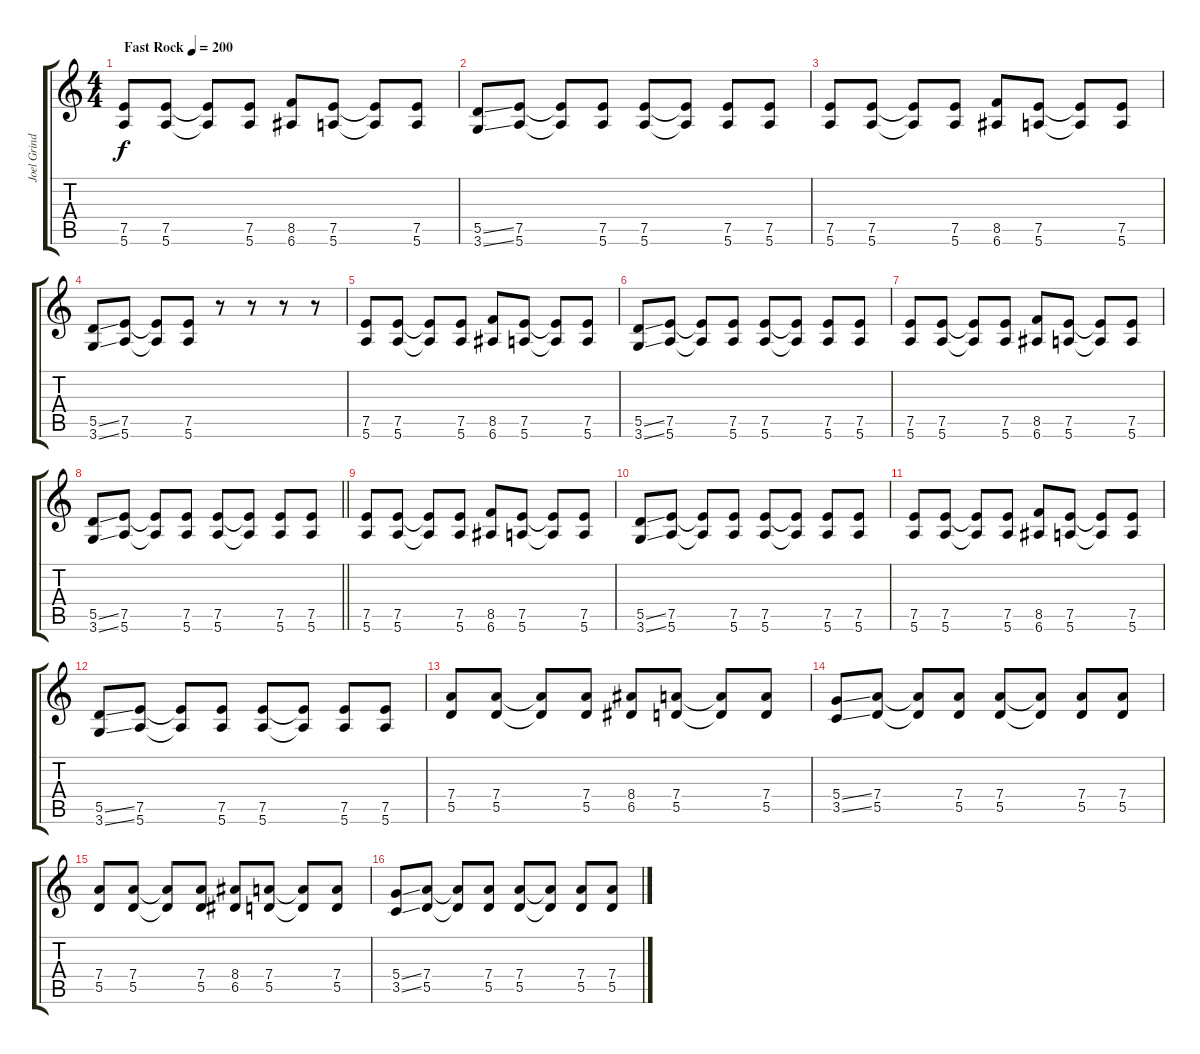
\track ("Joel Grind (lead)" "Joel Grind") {instrument overdrivenguitar}
\staff {score tabs}
\tuning (E4 B3 G3 D3 A2 E2) {hide}
\ts (4 4)
\tempo (200 "Fast Rock")
\clef g2
\ks c
(7.5 5.6).8{dy f instrument overdrivenguitar} (7.5 5.6).8 (7.5{t} 5.6{t}).8 (7.5 5.6).8 (8.5 6.6).8 (7.5 5.6).8 (7.5{t} 5.6{t}).8 (7.5 5.6).8 |
(5.5{ss} 3.6{ss}).8 (7.5 5.6).8 (7.5{t} 5.6{t}).8 (7.5 5.6).8 (7.5 5.6).8 (7.5{t} 5.6{t}).8 (7.5 5.6).8 (7.5 5.6).8 |
(7.5 5.6).8 (7.5 5.6).8 (7.5{t} 5.6{t}).8 (7.5 5.6).8 (8.5 6.6).8 (7.5 5.6).8 (7.5{t} 5.6{t}).8 (7.5 5.6).8 |
(5.5{ss} 3.6{ss}).8 (7.5 5.6).8 (7.5{t} 5.6{t}).8 (7.5 5.6).8 r.8 r.8 r.8 r.8 |
(7.5 5.6).8 (7.5 5.6).8 (7.5{t} 5.6{t}).8 (7.5 5.6).8 (8.5 6.6).8 (7.5 5.6).8 (7.5{t} 5.6{t}).8 (7.5 5.6).8 |
(5.5{ss} 3.6{ss}).8 (7.5 5.6).8 (7.5{t} 5.6{t}).8 (7.5 5.6).8 (7.5 5.6).8 (7.5{t} 5.6{t}).8 (7.5 5.6).8 (7.5 5.6).8 |
(7.5 5.6).8 (7.5 5.6).8 (7.5{t} 5.6{t}).8 (7.5 5.6).8 (8.5 6.6).8 (7.5 5.6).8 (7.5{t} 5.6{t}).8 (7.5 5.6).8 |
\barLineRight lightlight
(5.5{ss} 3.6{ss}).8 (7.5 5.6).8 (7.5{t} 5.6{t}).8 (7.5 5.6).8 (7.5 5.6).8 (7.5{t} 5.6{t}).8 (7.5 5.6).8 (7.5 5.6).8 |
(7.5 5.6).8 (7.5 5.6).8 (7.5{t} 5.6{t}).8 (7.5 5.6).8 (8.5 6.6).8 (7.5 5.6).8 (7.5{t} 5.6{t}).8 (7.5 5.6).8 |
(5.5{ss} 3.6{ss}).8 (7.5 5.6).8 (7.5{t} 5.6{t}).8 (7.5 5.6).8 (7.5 5.6).8 (7.5{t} 5.6{t}).8 (7.5 5.6).8 (7.5 5.6).8 |
(7.5 5.6).8 (7.5 5.6).8 (7.5{t} 5.6{t}).8 (7.5 5.6).8 (8.5 6.6).8 (7.5 5.6).8 (7.5{t} 5.6{t}).8 (7.5 5.6).8 |
(5.5{ss} 3.6{ss}).8 (7.5 5.6).8 (7.5{t} 5.6{t}).8 (7.5 5.6).8 (7.5 5.6).8 (7.5{t} 5.6{t}).8 (7.5 5.6).8 (7.5 5.6).8 |
(7.4 5.5).8 (7.4 5.5).8 (7.4{t} 5.5{t}).8 (7.4 5.5).8 (8.4 6.5).8 (7.4 5.5).8 (7.4{t} 5.5{t}).8 (7.4 5.5).8 |
(5.4{ss} 3.5{ss}).8 (7.4 5.5).8 (7.4{t} 5.5{t}).8 (7.4 5.5).8 (7.4 5.5).8 (7.4{t} 5.5{t}).8 (7.4 5.5).8 (7.4 5.5).8 |
(7.4 5.5).8 (7.4 5.5).8 (7.4{t} 5.5{t}).8 (7.4 5.5).8 (8.4 6.5).8 (7.4 5.5).8 (7.4{t} 5.5{t}).8 (7.4 5.5).8 |
(5.4{ss} 3.5{ss}).8 (7.4 5.5).8 (7.4{t} 5.5{t}).8 (7.4 5.5).8 (7.4 5.5).8 (7.4{t} 5.5{t}).8 (7.4 5.5).8 (7.4 5.5).8
